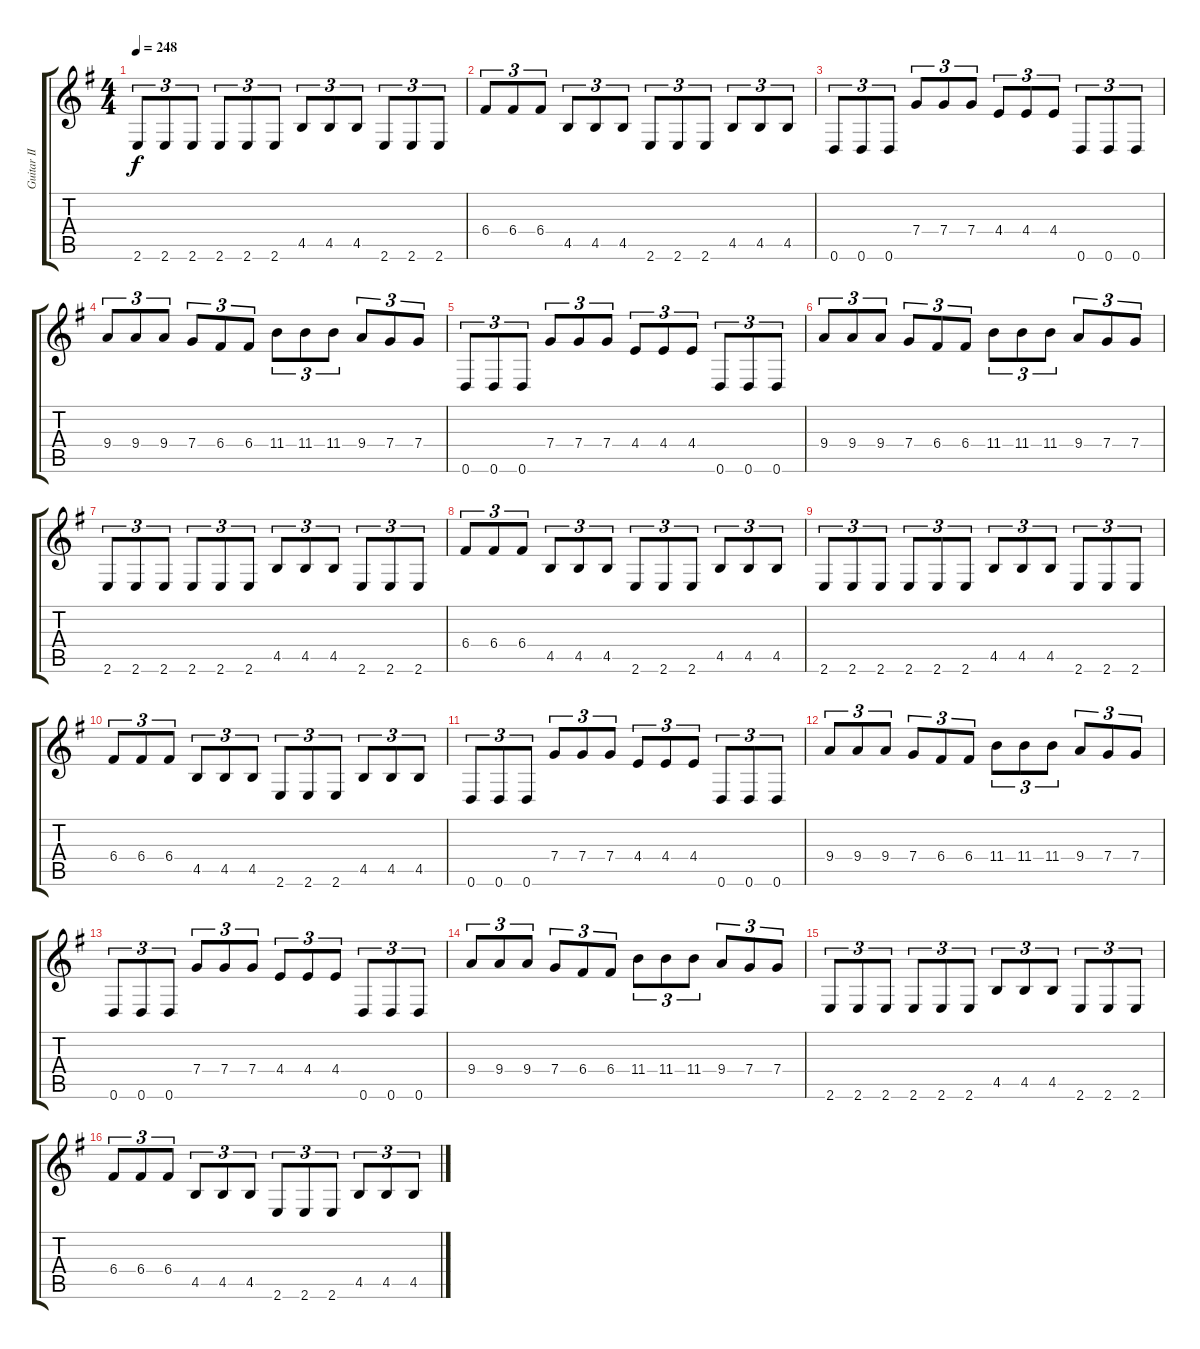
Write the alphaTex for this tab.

\track ("Guitar II" "Guitar II") {instrument distortionguitar}
\staff {score tabs}
\tuning (D4 A3 F3 C3 G2 D2) {hide}
\ts (4 4)
\tempo 248
\clef g2
\ks g
2.6.8{tu (3 2) dy f} 2.6.8{tu (3 2)} 2.6.8{tu (3 2)} 2.6.8{tu (3 2)} 2.6.8{tu (3 2)} 2.6.8{tu (3 2)} 4.5.8{tu (3 2)} 4.5.8{tu (3 2)} 4.5.8{tu (3 2)} 2.6.8{tu (3 2)} 2.6.8{tu (3 2)} 2.6.8{tu (3 2)} |
6.4.8{tu (3 2)} 6.4.8{tu (3 2)} 6.4.8{tu (3 2)} 4.5.8{tu (3 2)} 4.5.8{tu (3 2)} 4.5.8{tu (3 2)} 2.6.8{tu (3 2)} 2.6.8{tu (3 2)} 2.6.8{tu (3 2)} 4.5.8{tu (3 2)} 4.5.8{tu (3 2)} 4.5.8{tu (3 2)} |
0.6.8{tu (3 2)} 0.6.8{tu (3 2)} 0.6.8{tu (3 2)} 7.4.8{tu (3 2)} 7.4.8{tu (3 2)} 7.4.8{tu (3 2)} 4.4.8{tu (3 2)} 4.4.8{tu (3 2)} 4.4.8{tu (3 2)} 0.6.8{tu (3 2)} 0.6.8{tu (3 2)} 0.6.8{tu (3 2)} |
9.4.8{tu (3 2)} 9.4.8{tu (3 2)} 9.4.8{tu (3 2)} 7.4.8{tu (3 2)} 6.4.8{tu (3 2)} 6.4.8{tu (3 2)} 11.4.8{tu (3 2)} 11.4.8{tu (3 2)} 11.4.8{tu (3 2)} 9.4.8{tu (3 2)} 7.4.8{tu (3 2)} 7.4.8{tu (3 2)} |
0.6.8{tu (3 2)} 0.6.8{tu (3 2)} 0.6.8{tu (3 2)} 7.4.8{tu (3 2)} 7.4.8{tu (3 2)} 7.4.8{tu (3 2)} 4.4.8{tu (3 2)} 4.4.8{tu (3 2)} 4.4.8{tu (3 2)} 0.6.8{tu (3 2)} 0.6.8{tu (3 2)} 0.6.8{tu (3 2)} |
9.4.8{tu (3 2)} 9.4.8{tu (3 2)} 9.4.8{tu (3 2)} 7.4.8{tu (3 2)} 6.4.8{tu (3 2)} 6.4.8{tu (3 2)} 11.4.8{tu (3 2)} 11.4.8{tu (3 2)} 11.4.8{tu (3 2)} 9.4.8{tu (3 2)} 7.4.8{tu (3 2)} 7.4.8{tu (3 2)} |
2.6.8{tu (3 2)} 2.6.8{tu (3 2)} 2.6.8{tu (3 2)} 2.6.8{tu (3 2)} 2.6.8{tu (3 2)} 2.6.8{tu (3 2)} 4.5.8{tu (3 2)} 4.5.8{tu (3 2)} 4.5.8{tu (3 2)} 2.6.8{tu (3 2)} 2.6.8{tu (3 2)} 2.6.8{tu (3 2)} |
6.4.8{tu (3 2)} 6.4.8{tu (3 2)} 6.4.8{tu (3 2)} 4.5.8{tu (3 2)} 4.5.8{tu (3 2)} 4.5.8{tu (3 2)} 2.6.8{tu (3 2)} 2.6.8{tu (3 2)} 2.6.8{tu (3 2)} 4.5.8{tu (3 2)} 4.5.8{tu (3 2)} 4.5.8{tu (3 2)} |
2.6.8{tu (3 2)} 2.6.8{tu (3 2)} 2.6.8{tu (3 2)} 2.6.8{tu (3 2)} 2.6.8{tu (3 2)} 2.6.8{tu (3 2)} 4.5.8{tu (3 2)} 4.5.8{tu (3 2)} 4.5.8{tu (3 2)} 2.6.8{tu (3 2)} 2.6.8{tu (3 2)} 2.6.8{tu (3 2)} |
6.4.8{tu (3 2)} 6.4.8{tu (3 2)} 6.4.8{tu (3 2)} 4.5.8{tu (3 2)} 4.5.8{tu (3 2)} 4.5.8{tu (3 2)} 2.6.8{tu (3 2)} 2.6.8{tu (3 2)} 2.6.8{tu (3 2)} 4.5.8{tu (3 2)} 4.5.8{tu (3 2)} 4.5.8{tu (3 2)} |
0.6.8{tu (3 2)} 0.6.8{tu (3 2)} 0.6.8{tu (3 2)} 7.4.8{tu (3 2)} 7.4.8{tu (3 2)} 7.4.8{tu (3 2)} 4.4.8{tu (3 2)} 4.4.8{tu (3 2)} 4.4.8{tu (3 2)} 0.6.8{tu (3 2)} 0.6.8{tu (3 2)} 0.6.8{tu (3 2)} |
9.4.8{tu (3 2)} 9.4.8{tu (3 2)} 9.4.8{tu (3 2)} 7.4.8{tu (3 2)} 6.4.8{tu (3 2)} 6.4.8{tu (3 2)} 11.4.8{tu (3 2)} 11.4.8{tu (3 2)} 11.4.8{tu (3 2)} 9.4.8{tu (3 2)} 7.4.8{tu (3 2)} 7.4.8{tu (3 2)} |
0.6.8{tu (3 2)} 0.6.8{tu (3 2)} 0.6.8{tu (3 2)} 7.4.8{tu (3 2)} 7.4.8{tu (3 2)} 7.4.8{tu (3 2)} 4.4.8{tu (3 2)} 4.4.8{tu (3 2)} 4.4.8{tu (3 2)} 0.6.8{tu (3 2)} 0.6.8{tu (3 2)} 0.6.8{tu (3 2)} |
9.4.8{tu (3 2)} 9.4.8{tu (3 2)} 9.4.8{tu (3 2)} 7.4.8{tu (3 2)} 6.4.8{tu (3 2)} 6.4.8{tu (3 2)} 11.4.8{tu (3 2)} 11.4.8{tu (3 2)} 11.4.8{tu (3 2)} 9.4.8{tu (3 2)} 7.4.8{tu (3 2)} 7.4.8{tu (3 2)} |
2.6.8{tu (3 2)} 2.6.8{tu (3 2)} 2.6.8{tu (3 2)} 2.6.8{tu (3 2)} 2.6.8{tu (3 2)} 2.6.8{tu (3 2)} 4.5.8{tu (3 2)} 4.5.8{tu (3 2)} 4.5.8{tu (3 2)} 2.6.8{tu (3 2)} 2.6.8{tu (3 2)} 2.6.8{tu (3 2)} |
6.4.8{tu (3 2)} 6.4.8{tu (3 2)} 6.4.8{tu (3 2)} 4.5.8{tu (3 2)} 4.5.8{tu (3 2)} 4.5.8{tu (3 2)} 2.6.8{tu (3 2)} 2.6.8{tu (3 2)} 2.6.8{tu (3 2)} 4.5.8{tu (3 2)} 4.5.8{tu (3 2)} 4.5.8{tu (3 2)}
